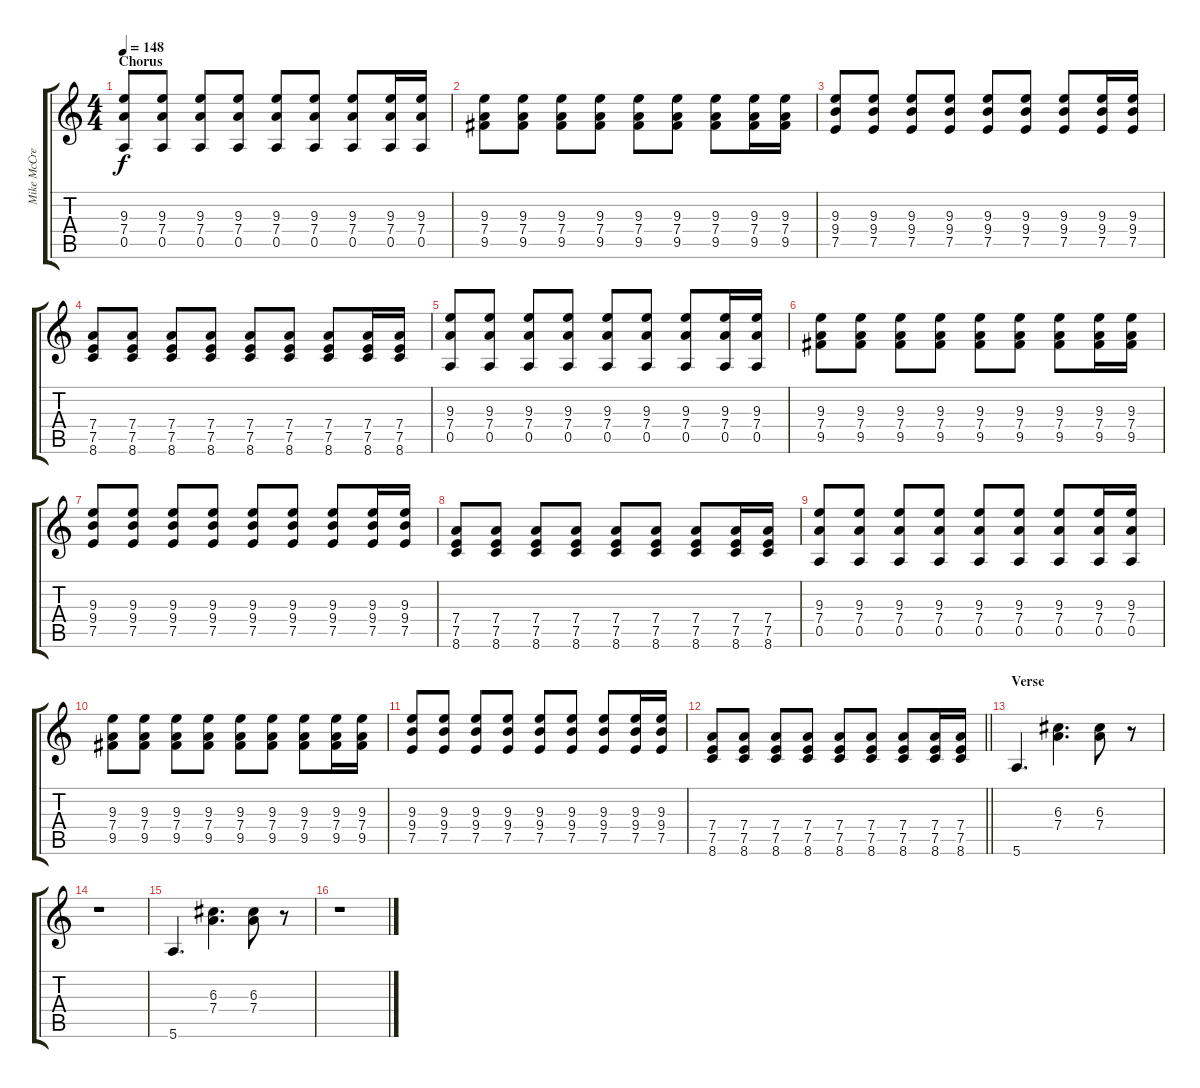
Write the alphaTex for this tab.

\track ("Mike McCready" "Mike McCre") {instrument overdrivenguitar}
\staff {score tabs}
\tuning (E4 B3 G3 D3 A2 E2) {hide}
\ts (4 4)
\section ("" "Chorus")
\tempo 148
\clef g2
\ks c
(9.3 7.4 0.5).8{dy f} (9.3 7.4 0.5).8 (9.3 7.4 0.5).8 (9.3 7.4 0.5).8 (9.3 7.4 0.5).8 (9.3 7.4 0.5).8 (9.3 7.4 0.5).8 (9.3 7.4 0.5).16 (9.3 7.4 0.5).16 |
(9.3 7.4 9.5).8 (9.3 7.4 9.5).8 (9.3 7.4 9.5).8 (9.3 7.4 9.5).8 (9.3 7.4 9.5).8 (9.3 7.4 9.5).8 (9.3 7.4 9.5).8 (9.3 7.4 9.5).16 (9.3 7.4 9.5).16 |
(9.3 9.4 7.5).8 (9.3 9.4 7.5).8 (9.3 9.4 7.5).8 (9.3 9.4 7.5).8 (9.3 9.4 7.5).8 (9.3 9.4 7.5).8 (9.3 9.4 7.5).8 (9.3 9.4 7.5).16 (9.3 9.4 7.5).16 |
(7.4 7.5 8.6).8 (7.4 7.5 8.6).8 (7.4 7.5 8.6).8 (7.4 7.5 8.6).8 (7.4 7.5 8.6).8 (7.4 7.5 8.6).8 (7.4 7.5 8.6).8 (7.4 7.5 8.6).16 (7.4 7.5 8.6).16 |
(9.3 7.4 0.5).8 (9.3 7.4 0.5).8 (9.3 7.4 0.5).8 (9.3 7.4 0.5).8 (9.3 7.4 0.5).8 (9.3 7.4 0.5).8 (9.3 7.4 0.5).8 (9.3 7.4 0.5).16 (9.3 7.4 0.5).16 |
(9.3 7.4 9.5).8 (9.3 7.4 9.5).8 (9.3 7.4 9.5).8 (9.3 7.4 9.5).8 (9.3 7.4 9.5).8 (9.3 7.4 9.5).8 (9.3 7.4 9.5).8 (9.3 7.4 9.5).16 (9.3 7.4 9.5).16 |
(9.3 9.4 7.5).8 (9.3 9.4 7.5).8 (9.3 9.4 7.5).8 (9.3 9.4 7.5).8 (9.3 9.4 7.5).8 (9.3 9.4 7.5).8 (9.3 9.4 7.5).8 (9.3 9.4 7.5).16 (9.3 9.4 7.5).16 |
(7.4 7.5 8.6).8 (7.4 7.5 8.6).8 (7.4 7.5 8.6).8 (7.4 7.5 8.6).8 (7.4 7.5 8.6).8 (7.4 7.5 8.6).8 (7.4 7.5 8.6).8 (7.4 7.5 8.6).16 (7.4 7.5 8.6).16 |
(9.3 7.4 0.5).8 (9.3 7.4 0.5).8 (9.3 7.4 0.5).8 (9.3 7.4 0.5).8 (9.3 7.4 0.5).8 (9.3 7.4 0.5).8 (9.3 7.4 0.5).8 (9.3 7.4 0.5).16 (9.3 7.4 0.5).16 |
(9.3 7.4 9.5).8 (9.3 7.4 9.5).8 (9.3 7.4 9.5).8 (9.3 7.4 9.5).8 (9.3 7.4 9.5).8 (9.3 7.4 9.5).8 (9.3 7.4 9.5).8 (9.3 7.4 9.5).16 (9.3 7.4 9.5).16 |
(9.3 9.4 7.5).8 (9.3 9.4 7.5).8 (9.3 9.4 7.5).8 (9.3 9.4 7.5).8 (9.3 9.4 7.5).8 (9.3 9.4 7.5).8 (9.3 9.4 7.5).8 (9.3 9.4 7.5).16 (9.3 9.4 7.5).16 |
\barLineRight lightlight
(7.4 7.5 8.6).8 (7.4 7.5 8.6).8 (7.4 7.5 8.6).8 (7.4 7.5 8.6).8 (7.4 7.5 8.6).8 (7.4 7.5 8.6).8 (7.4 7.5 8.6).8 (7.4 7.5 8.6).16 (7.4 7.5 8.6).16 |
\section ("" "Verse ")
5.6.4{d instrument overdrivenguitar} (6.3 7.4).4{d} (6.3 7.4).8 r.8 |
r.1 |
5.6.4{d instrument overdrivenguitar} (6.3 7.4).4{d} (6.3 7.4).8 r.8 |
r.1
